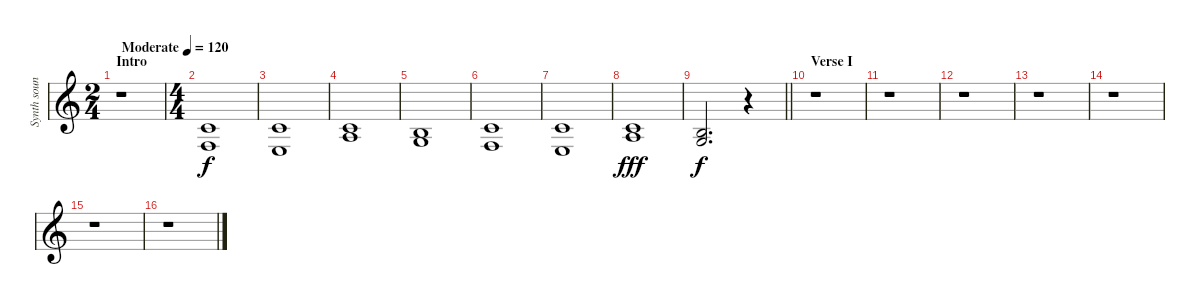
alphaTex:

\track ("Synth sound" "Synth soun") {instrument lead2sawtooth}
\staff {score}
\tuning (E4 B3 G3 D3 A2 E2) {hide}
\ts (2 4)
\section ("" "Intro")
\tempo (120 "Moderate")
\clef g2
\ks c
r.1{dy f instrument lead2sawtooth} |
\ts (4 4)
(1.2 3.4).1 |
(1.2 2.4).1 |
(1.2 2.3).1 |
(0.2 0.3).1 |
(1.2 3.4).1 |
(1.2 2.4).1 |
(1.2 2.3).1{dy fff} |
\barLineRight lightlight
(0.2 0.3).2{d dy f} r.4 |
\section ("" "Verse I")
r.1 |
r.1 |
r.1 |
r.1 |
r.1 |
r.1 |
r.1
